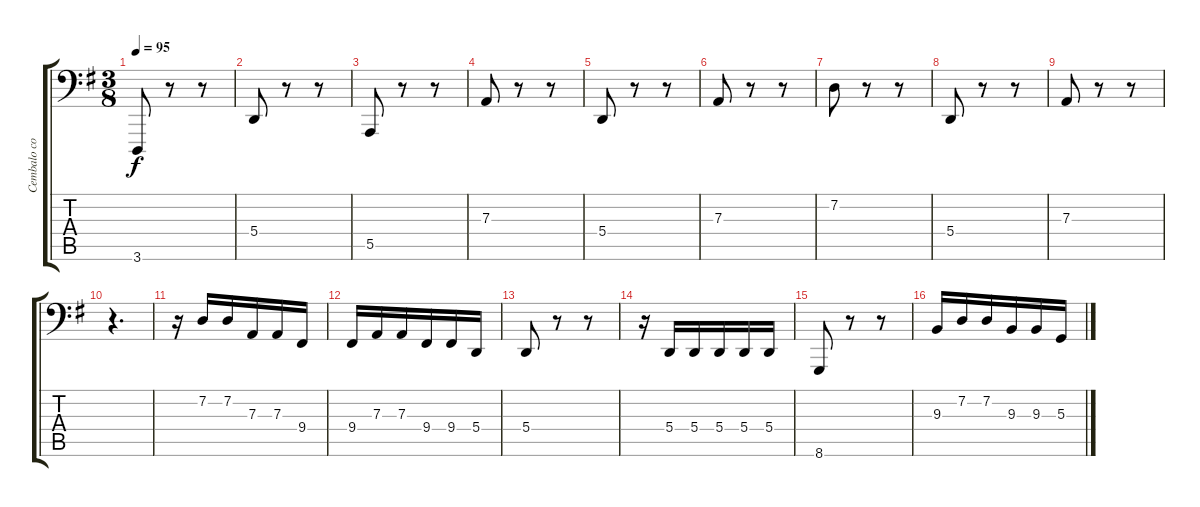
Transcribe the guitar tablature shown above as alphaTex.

\track ("Cembalo concertato." "Cembalo co") {instrument harpsichord}
\staff {score tabs}
\tuning (C3 G2 D2 A1 E1 B0) {hide}
\ts (3 8)
\tempo 95
\clef f4
\ks g
3.6.8{dy f} r.8 r.8 |
5.4.8 r.8 r.8 |
5.5.8 r.8 r.8 |
7.3.8 r.8 r.8 |
5.4.8 r.8 r.8 |
7.3.8 r.8 r.8 |
7.2.8 r.8 r.8 |
5.4.8 r.8 r.8 |
7.3.8 r.8 r.8 |
r.4{d} |
r.16{beam split} 7.2.16{beam merge} 7.2.16 7.3.16{beam merge} 7.3.16 9.4.16 |
9.4.16 7.3.16{beam merge} 7.3.16 9.4.16{beam merge} 9.4.16 5.4.16 |
5.4.8 r.8 r.8 |
r.16 5.4.16{beam merge} 5.4.16 5.4.16{beam merge} 5.4.16 5.4.16 |
8.6.8 r.8 r.8 |
9.3.16 7.2.16{beam merge} 7.2.16 9.3.16{beam merge} 9.3.16 5.3.16
